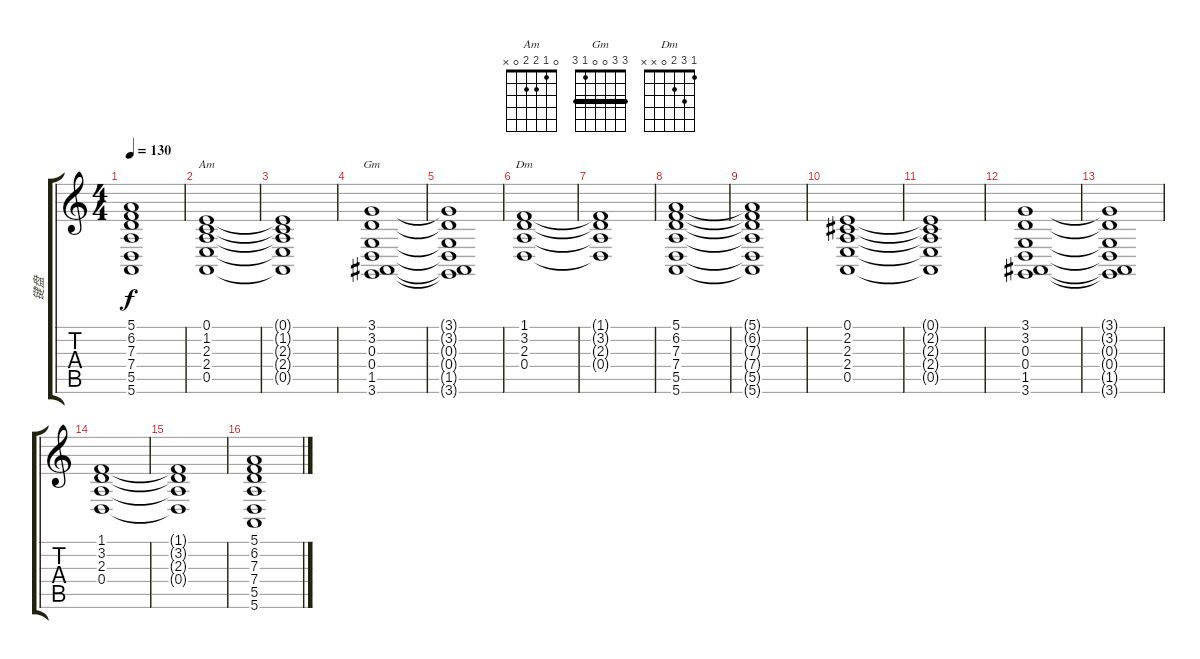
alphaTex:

\track ("键盘" "键盘") {instrument seashore}
\staff {score tabs}
\tuning (E4 B3 G3 D3 A2 E2) {hide}
\chord ("Am" 0 1 2 2 0 x)
\chord ("Gm" 3 3 0 0 1 3) {barre 3}
\chord ("Dm" 1 3 2 0 x x)
\ts (4 4)
\tempo 130
\clef g2
\ks c
(5.1{t} 6.2{t} 7.3{t} 7.4{t} 5.5{t} 5.6{t}).1{dy f} |
(0.1 1.2 2.3 2.4 0.5).1{ch "Am"} |
(0.1{t} 1.2{t} 2.3{t} 2.4{t} 0.5{t}).1 |
(3.1 3.2 0.3 0.4 1.5 3.6).1{ch "Gm"} |
(3.1{t} 3.2{t} 0.3{t} 0.4{t} 1.5{t} 3.6{t}).1 |
(1.1 3.2 2.3 0.4).1{ch "Dm"} |
(1.1{t} 3.2{t} 2.3{t} 0.4{t}).1 |
(5.1 6.2 7.3 7.4 5.5 5.6).1{volume 10 instrument synthstrings1} |
(5.1{t} 6.2{t} 7.3{t} 7.4{t} 5.5{t} 5.6{t}).1 |
(0.1 2.2 2.3 2.4 0.5).1{instrument synthstrings1} |
(0.1{t} 2.2{t} 2.3{t} 2.4{t} 0.5{t}).1 |
(3.1 3.2 0.3 0.4 1.5 3.6).1 |
(3.1{t} 3.2{t} 0.3{t} 0.4{t} 1.5{t} 3.6{t}).1 |
(1.1 3.2 2.3 0.4).1 |
(1.1{t} 3.2{t} 2.3{t} 0.4{t}).1 |
(5.1 6.2 7.3 7.4 5.5 5.6).1{volume 10 instrument synthstrings1}
